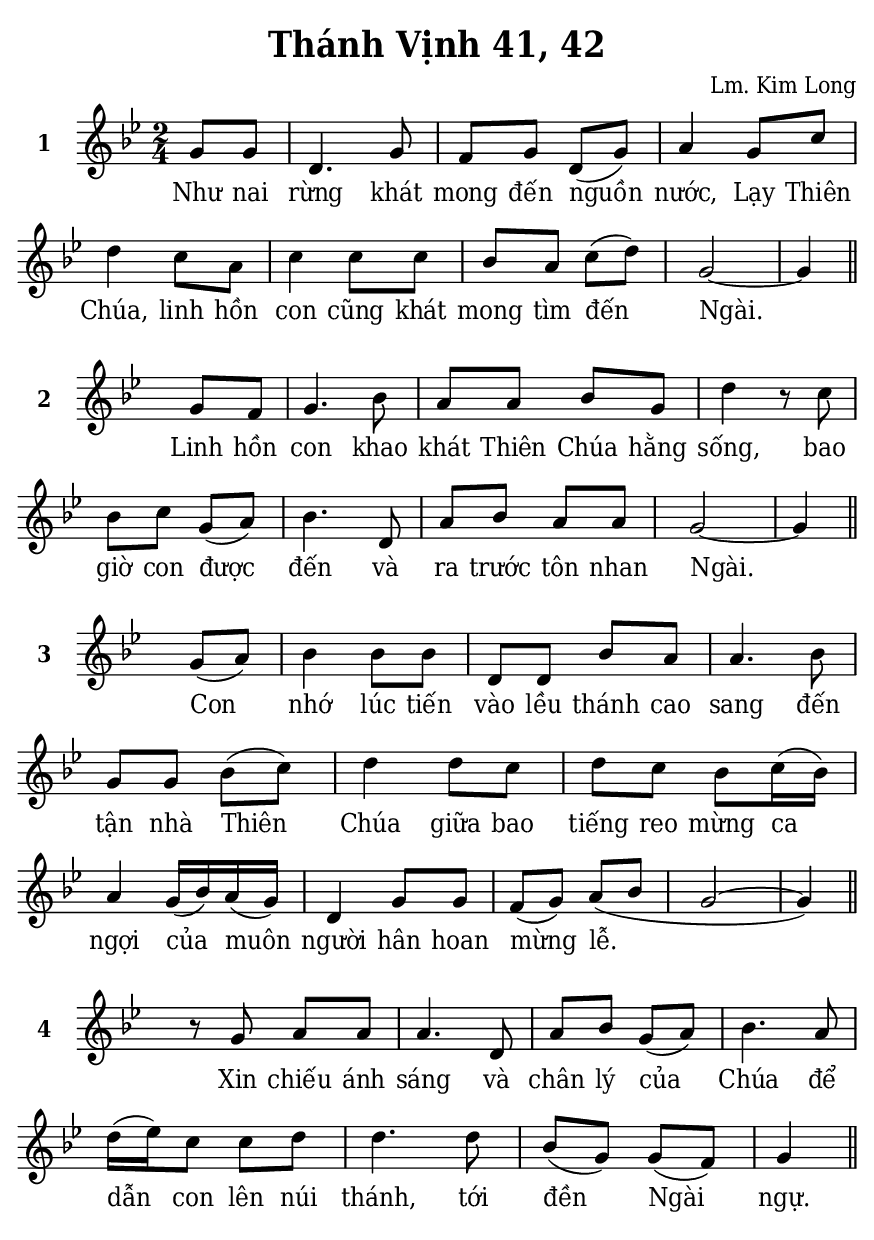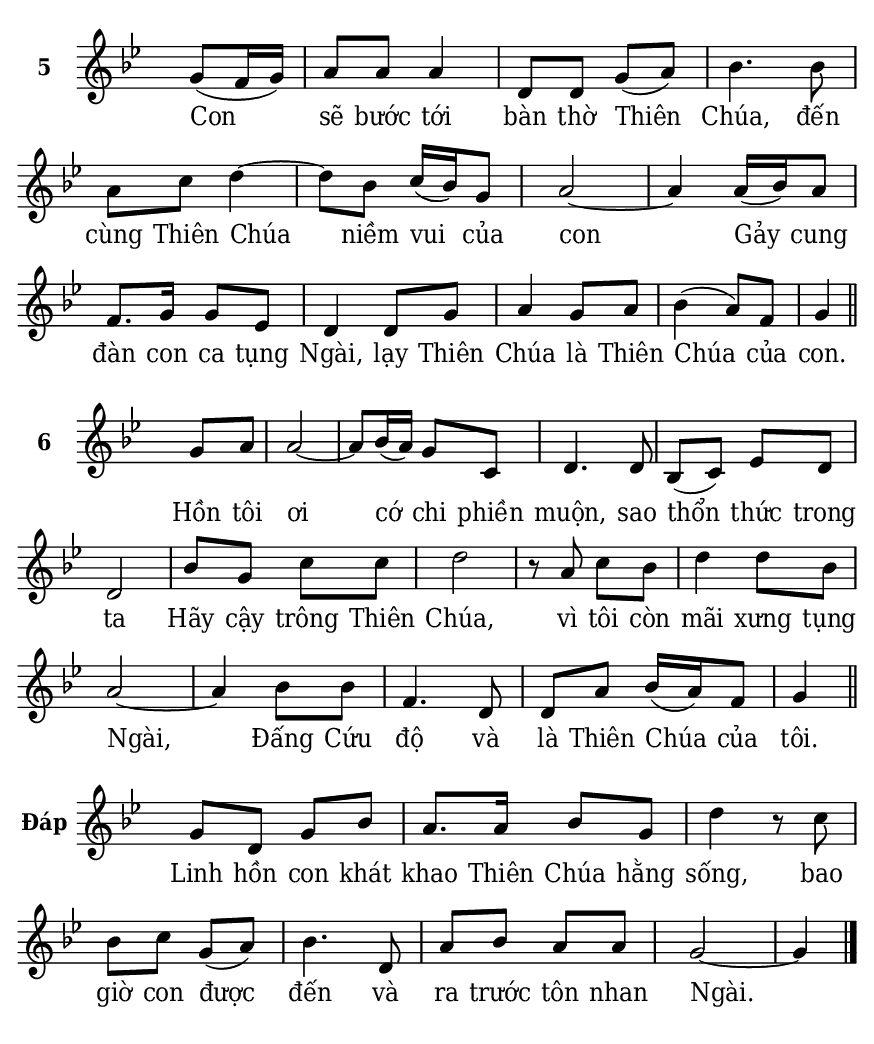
% Cài đặt chung
\version "2.22.1"
\include "english.ly"

\header {
  title = "Thánh Vịnh 41, 42"
  composer = "Lm. Kim Long"
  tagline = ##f
}

% Nhạc
nhacMauMot = \relative c'' {
  \key bf \major
  \time 2/4
  \partial 4 g8 g |
  d4. g8 |
  f g d (g) |
  a4 g8 c |
  d4 c8 a |
  c4 c8 c |
  bf a c (d) |
  g,2 ~ |
  g4 \bar "||"
}

nhacMauHai = \relative c'' {
  \key bf \major
  \time 2/4
  \partial 4 g8 f |
  g4. bf8 |
  a a bf g |
  d'4 r8 c |
  bf c g (a) |
  bf4. d,8 |
  a' bf a a |
  g2 ~ |
  g4 \bar "||"
}

nhacMauBa = \relative c'' {
  \key bf \major
  \time 2/4
  \partial 4 g8 (a) |
  bf4 bf8 bf |
  d, d bf' a |
  a4. bf8 |
  g g bf (c) |
  d4 d8 c |
  d c bf c16 (bf) |
  a4 g16 (bf) a (g) |
  d4 g8 g |
  f (g) a (bf |
  g2 ^~ |
  g4) \bar "||"
}

nhacMauBon = \relative c'' {
  \key bf \major
  \time 2/4
  r8 g a a |
  a4. d,8 |
  a' bf g (a) |
  bf4. a8 |
  d16 (ef) c8 c d |
  d4. d8 |
  bf (g) g (f) |
  g4 \bar "||"
}

nhacMauNam = \relative c'' {
  \key bf \major
  \time 2/4
  \partial 4 g8 (f16 g) |
  a8 a a4 |
  d,8 d g (a) |
  bf4. bf8 |
  a c d4 ~ |
  d8 bf c16 (bf) g8 |
  a2 ~ |
  a4 a16 (bf) a8 |
  f8. g16 g8 ef |
  d4 d8 g |
  a4 g8 a |
  bf4 (a8) f |
  g4 \bar "||"
}

nhacMauSau = \relative c'' {
  \key bf \major
  \time 2/4
  \partial 4 g8 a |
  a2 ~ |
  a8 bf16 (a) g8 c, |
  d4. d8 |
  bf (c) ef8 d |
  d2 |
  bf'8 g c c |
  d2 |
  r8 a c bf |
  d4 d8 bf |
  a2 ~ |
  a4 bf8 bf |
  f4. d8 |
  d a' bf16 (a) f8 |
  g4 \bar "||"
}

nhacMauBay = \relative c'' {
  \key bf \major
  \time 2/4
  g8 d g bf |
  a8. a16 bf8 g |
  d'4 r8 c |
  bf c g (a) |
  bf4. d,8 |
  a' bf a a |
  g2 ~ |
  g4 \bar "|."
}

% Lời
loiMauMot = \lyricmode {
  Như nai rừng khát mong đến nguồn nước,
  Lạy Thiên Chúa, linh hồn con cũng khát mong tìm đến Ngài.
}

loiMauHai = \lyricmode {
  Linh hồn con khao khát Thiên Chúa hằng sống,
  bao giờ con được đến và ra trước tôn nhan Ngài.
}

loiMauBa = \lyricmode {
  Con nhớ lúc tiến vào lều thánh cao sang
  đến tận nhà Thiên Chúa giữa bao tiếng reo mừng ca ngợi
  của muôn người hân hoan mừng lễ.
}

loiMauBon = \lyricmode {
  Xin chiếu ánh sáng và chân lý của Chúa
  để dẫn con lên núi thánh, tới đền Ngài ngự.
}

loiMauNam = \lyricmode {
  Con sẽ bước tới bàn thờ Thiên Chúa,
  đến cùng Thiên Chúa niềm vui của con
  Gảy cung đàn con ca tụng Ngài,
  lạy Thiên Chúa là Thiên Chúa của con.
}

loiMauSau = \lyricmode {
  Hồn tôi ơi cớ chi phiền muộn,
  sao thổn thức trong ta
  Hãy cậy trông Thiên Chúa,
  vì tôi còn mãi xưng tụng Ngài,
  Đấng Cứu độ và là Thiên Chúa của tôi.
}

loiMauBay = \lyricmode {
  Linh hồn con khát khao Thiên Chúa hằng sống,
  bao giờ con được đến và ra trước tôn nhan Ngài.
}

% Dàn trang
\paper {
  #(set-paper-size "a5")
  top-margin = 3\mm
  bottom-margin = 3\mm
  left-margin = 3\mm
  right-margin = 3\mm
  indent = #0
  #(define fonts
	 (make-pango-font-tree "Deja Vu Serif Condensed"
	 		       "Deja Vu Serif Condensed"
			       "Deja Vu Serif Condensed"
			       (/ 20 20)))
  print-page-number = ##f
}

\score {
  <<
    \new Staff \with {
      instrumentName = \markup { \bold "1" }}<<
        \clef treble
        \new Voice = beSop {
          \nhacMauMot
        }
      \new Lyrics \lyricsto beSop \loiMauMot
    >>
  >>
  \layout {
    indent = 10
    \override Lyrics.LyricSpace.minimum-distance = #1
    \override Score.BarNumber.break-visibility = ##(#f #f #f)
    \override Score.SpacingSpanner.uniform-stretching = ##t
    ragged-last = ##f
  }
}

\score {
  <<
    \new Staff \with {
      instrumentName = \markup { \bold "2" }}<<
        \clef treble
        \new Voice = beSop {
          \nhacMauHai
        }
      \new Lyrics \lyricsto beSop \loiMauHai
    >>
  >>
  \layout {
    indent = 10
    \override Staff.TimeSignature.transparent = ##t
    \override Lyrics.LyricSpace.minimum-distance = #1
    \override Score.BarNumber.break-visibility = ##(#f #f #f)
    \override Score.SpacingSpanner.uniform-stretching = ##t
    ragged-last = ##f
  }
}

\score {
  <<
    \new Staff \with {
      instrumentName = \markup { \bold "3" }}<<
        \clef treble
        \new Voice = beSop {
          \nhacMauBa
        }
      \new Lyrics \lyricsto beSop \loiMauBa
    >>
  >>
  \layout {
    indent = 10
    \override Staff.TimeSignature.transparent = ##t
    \override Lyrics.LyricSpace.minimum-distance = #1
    \override Score.BarNumber.break-visibility = ##(#f #f #f)
    \override Score.SpacingSpanner.uniform-stretching = ##t
    ragged-last = ##f
  }
}

\score {
  <<
    \new Staff \with {
      instrumentName = \markup { \bold "4" }}<<
        \clef treble
        \new Voice = beSop {
          \nhacMauBon
        }
      \new Lyrics \lyricsto beSop \loiMauBon
    >>
  >>
  \layout {
    indent = 10
    \override Staff.TimeSignature.transparent = ##t
    \override Lyrics.LyricSpace.minimum-distance = #1
    \override Score.BarNumber.break-visibility = ##(#f #f #f)
    \override Score.SpacingSpanner.uniform-stretching = ##t
    ragged-last = ##f
  }
}

\score {
  <<
    \new Staff \with {
      instrumentName = \markup { \bold "5" }}<<
        \clef treble
        \new Voice = beSop {
          \nhacMauNam
        }
      \new Lyrics \lyricsto beSop \loiMauNam
    >>
  >>
  \layout {
    indent = 10
    \override Staff.TimeSignature.transparent = ##t
    \override Lyrics.LyricSpace.minimum-distance = #1
    \override Score.BarNumber.break-visibility = ##(#f #f #f)
    \override Score.SpacingSpanner.uniform-stretching = ##t
    ragged-last = ##f
  }
}

\score {
  <<
    \new Staff \with {
      instrumentName = \markup { \bold "6" }}<<
        \clef treble
        \new Voice = beSop {
          \nhacMauSau
        }
      \new Lyrics \lyricsto beSop \loiMauSau
    >>
  >>
  \layout {
    indent = 10
    \override Staff.TimeSignature.transparent = ##t
    \override Lyrics.LyricSpace.minimum-distance = #1
    \override Score.BarNumber.break-visibility = ##(#f #f #f)
    \override Score.SpacingSpanner.uniform-stretching = ##t
    ragged-last = ##f
  }
}

\score {
  <<
    \new Staff \with {
      instrumentName = \markup { \bold "Đáp" }}<<
        \clef treble
        \new Voice = beSop {
          \nhacMauBay
        }
      \new Lyrics \lyricsto beSop \loiMauBay
    >>
  >>
  \layout {
    indent = 10
    \override Staff.TimeSignature.transparent = ##t
    \override Lyrics.LyricSpace.minimum-distance = #1
    \override Score.BarNumber.break-visibility = ##(#f #f #f)
    \override Score.SpacingSpanner.uniform-stretching = ##t
    ragged-last = ##f
  }
}
